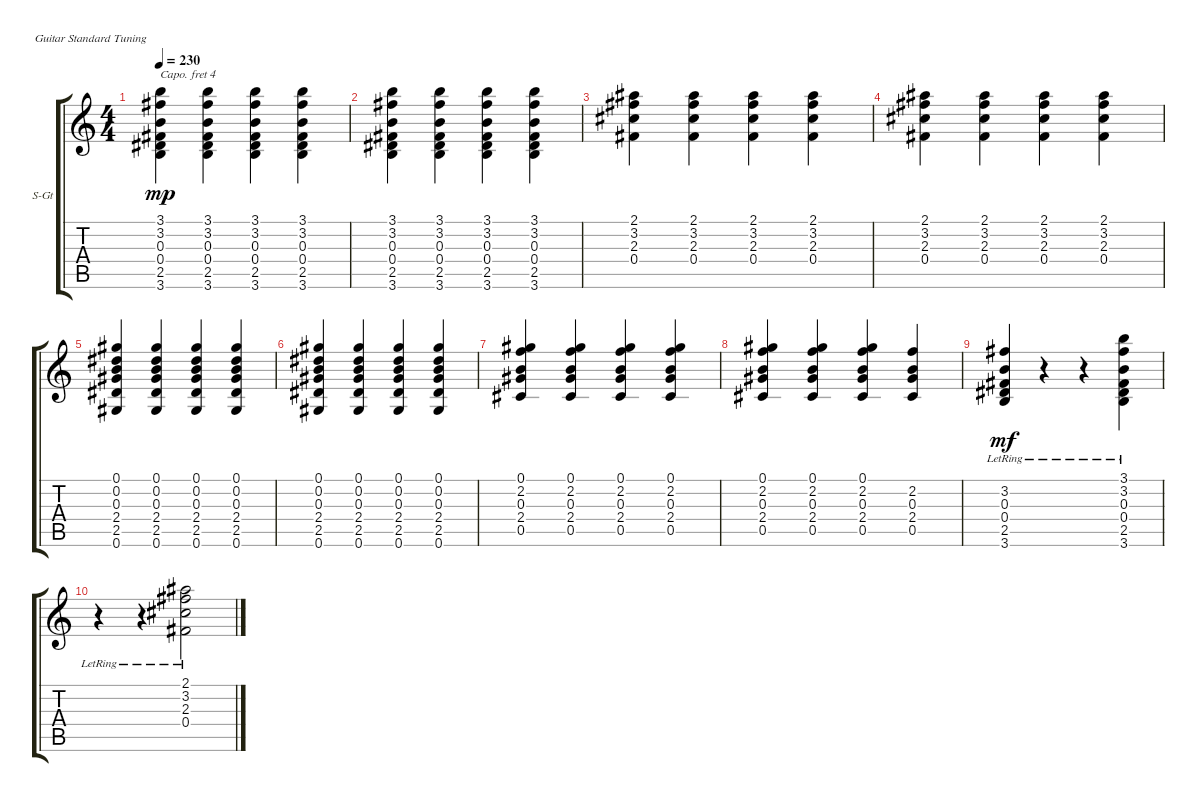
\defaultSystemsLayout 4
\bracketExtendMode groupsimilarinstruments
\firstSystemTrackNameOrientation horizontal
\otherSystemsTrackNameOrientation horizontal
\track ("Gibson EJ-200 (Matthew)" "S-Gt") {instrument acousticguitarsteel}
\staff {score tabs}
\capo 4
\tuning (E4 B3 G3 D3 A2 E2)
\ts (4 4)
\tempo 230
\clef g2
\ks c
(3.6 2.5 0.4 0.3 3.2 3.1).4{dy mp} (3.1 3.2 0.3 0.4 2.5 3.6).4 (3.1 3.2 0.3 0.4 2.5 3.6).4 (3.1 3.2 0.3 0.4 2.5 3.6).4 |
(3.6 2.5 0.4 0.3 3.2 3.1).4 (3.1 3.2 0.3 0.4 2.5 3.6).4 (3.1 3.2 0.3 0.4 2.5 3.6).4 (3.1 3.2 0.3 0.4 2.5 3.6).4 |
(0.4 2.3 3.2 2.1).4 (0.4 2.3 3.2 2.1).4 (0.4 2.3 3.2 2.1).4 (0.4 2.3 3.2 2.1).4 |
(0.4 2.3 3.2 2.1).4 (0.4 2.3 3.2 2.1).4 (0.4 2.3 3.2 2.1).4 (0.4 2.3 3.2 2.1).4 |
(0.6 2.5 2.4 0.3 0.2 0.1).4 (0.1 0.2 0.3 2.4 2.5 0.6).4 (0.6 2.5 2.4 0.3 0.2 0.1).4 (0.1 0.2 0.3 2.4 2.5 0.6).4 |
(0.6 2.5 2.4 0.3 0.2 0.1).4 (0.6 2.5 2.4 0.3 0.2 0.1).4 (0.6 2.5 2.4 0.3 0.2 0.1).4 (0.6 2.5 2.4 0.3 0.2 0.1).4 |
(0.5 2.4 0.3 2.2 0.1).4 (0.1 2.2 0.3 2.4 0.5).4 (0.1 2.2 0.3 2.4 0.5).4 (0.1 2.2 0.3 2.4 0.5).4 |
(0.5 2.4 0.3 2.2 0.1).4 (0.1 2.2 0.3 2.4 0.5).4 (0.1 2.2 0.3 2.4 0.5).4 (2.2 0.3 2.4 0.5).4 |
(3.6{lr} 2.5{lr} 0.4{lr} 0.3{lr} 3.2{lr}).4{dy mf} r.4 r.4 (3.6{lr} 2.5{lr} 0.4{lr} 0.3{lr} 3.2{lr} 3.1{lr}).4 |
r.4 r.4 (0.4{lr} 2.3{lr} 3.2{lr} 2.1{lr}).2
